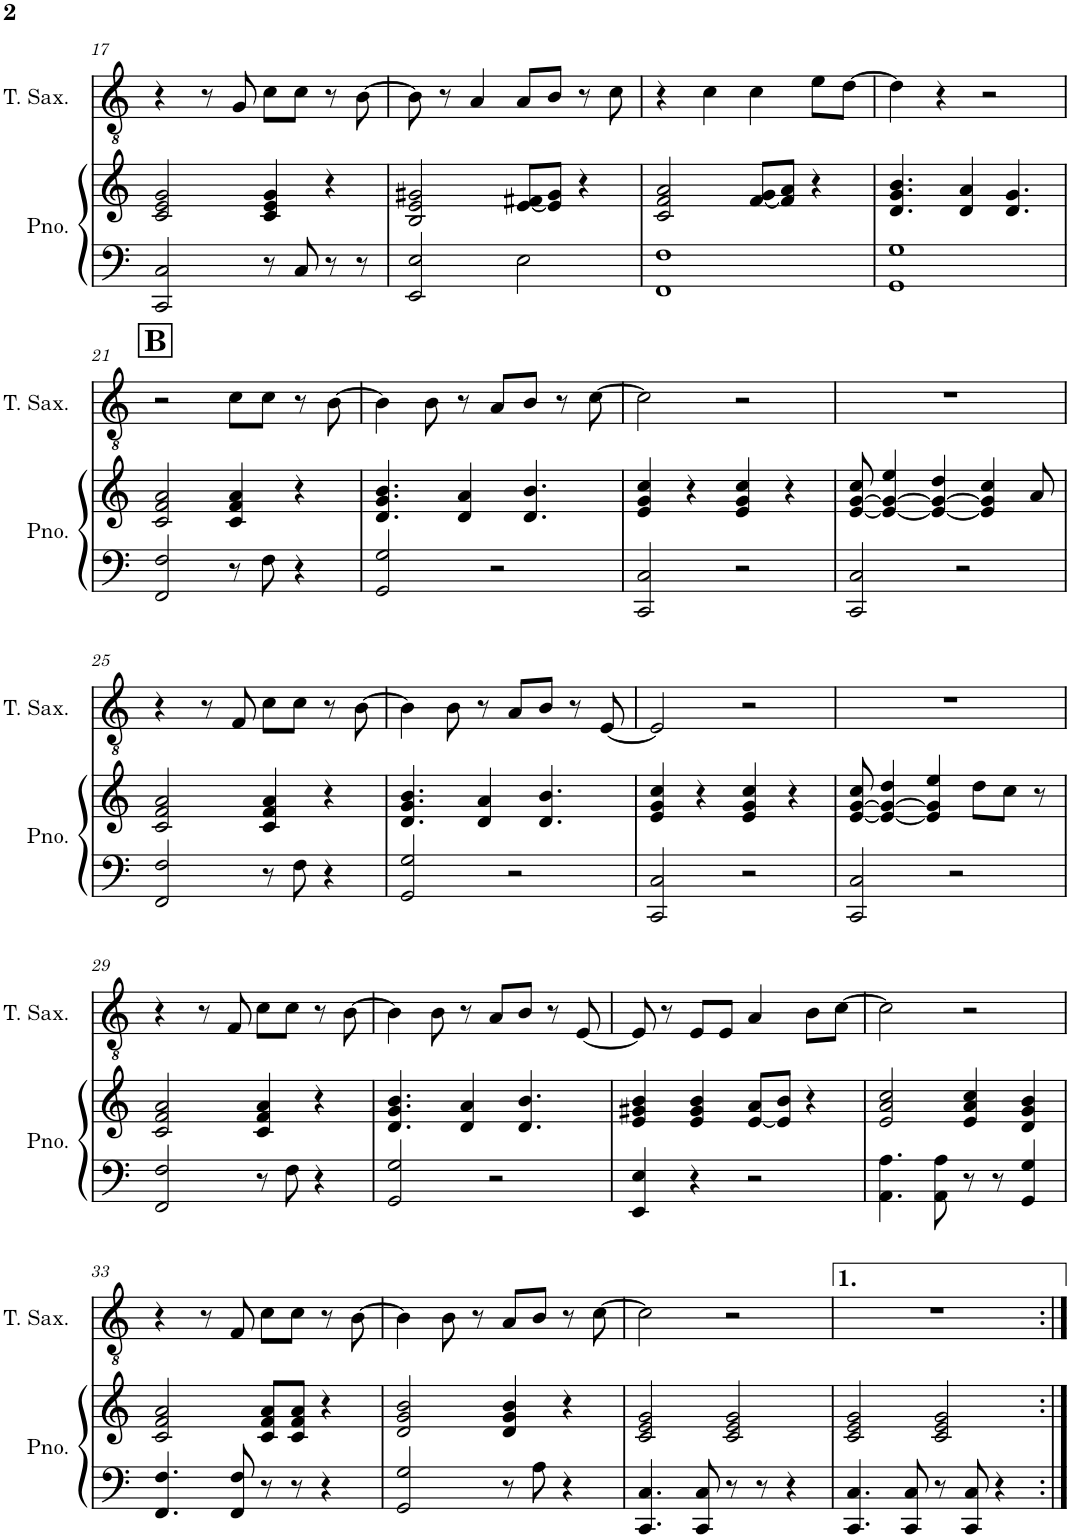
**kern	**kern	**kern
*part2	*part2	*part1
*staff3	*staff2	*staff1
*I"Piano	*	*I"Tenor Saxophone
*I'Pno.	*	*I'T. Sax.
!!LO:PB:g=z
*clefF4	*clefG2	*clefGv2
*	*	*ITrd8c14
*k[]	*k[]	*k[]
*M4/4	*M4/4	*M4/4
=17	=17	=17
2CC/ 2C/	2c/ 2e/ 2g/	4r
.	.	8r
.	.	8G/
8r	4c/ 4e/ 4g/	8c\L
8C/	.	8c\J
8r	4r	8r
8r	.	[8B\
=18	=18	=18
2EE/ 2E/	2B/ 2e/ 2g#X/	8B\]
.	.	8r
.	.	4A/
2E\	[8e/ 8f#X/L	8A/L
.	8e/] 8g#/J	8B/J
.	4r	8r
.	.	8c\
=19	=19	=19
1FF 1F	2c/ 2f/ 2a/	4r
.	.	4c\
.	[8f/ 8g/L	4c\
.	8f/] 8a/J	.
.	4r	8e\L
.	.	[8d\J
=20	=20	=20
1GG 1G	4.d/ 4.g/ 4.b/	4d\]
.	.	4r
.	4d/ 4a/	.
.	.	2r
.	4.d/ 4.g/	.
!!LO:LB:g=z
!!LO:REH:place=s1:a:B:cj:fs=14:t=B
=21	=21	=21
2FF/ 2F/	2c/ 2f/ 2a/	2r
8r	4c/ 4f/ 4a/	8c\L
8F\	.	8c\J
4r	4r	8r
.	.	[8B\
=22	=22	=22
2GG/ 2G/	4.d/ 4.g/ 4.b/	4B\]
.	.	8B\
.	4d/ 4a/	8r
2r	.	8A/L
.	4.d/ 4.b/	8B/J
.	.	8r
.	.	[8c\
=23	=23	=23
2CC/ 2C/	4e/ 4g/ 4cc/	2c\]
.	4r	.
2r	4e/ 4g/ 4cc/	2r
.	4r	.
=24	=24	=24
2CC/ 2C/	[8e/ [8g/ 8cc/	1r
.	4e/_ 4g/_ 4ee/	.
.	4e/_ 4g/_ 4dd/	.
2r	.	.
.	4e/] 4g/] 4cc/	.
.	8a/	.
!!LO:LB:g=z
=25	=25	=25
2FF/ 2F/	2c/ 2f/ 2a/	4r
.	.	8r
.	.	8F/
8r	4c/ 4f/ 4a/	8c\L
8F\	.	8c\J
4r	4r	8r
.	.	[8B\
=26	=26	=26
2GG/ 2G/	4.d/ 4.g/ 4.b/	4B\]
.	.	8B\
.	4d/ 4a/	8r
2r	.	8A/L
.	4.d/ 4.b/	8B/J
.	.	8r
.	.	[8E/
=27	=27	=27
2CC/ 2C/	4e/ 4g/ 4cc/	2E/]
.	4r	.
2r	4e/ 4g/ 4cc/	2r
.	4r	.
=28	=28	=28
2CC/ 2C/	[8e/ [8g/ 8cc/	1r
.	4e/_ 4g/_ 4dd/	.
.	4e/] 4g/] 4ee/	.
2r	.	.
.	8dd\L	.
.	8cc\J	.
.	8r	.
!!LO:LB:g=z
=29	=29	=29
2FF/ 2F/	2c/ 2f/ 2a/	4r
.	.	8r
.	.	8F/
8r	4c/ 4f/ 4a/	8c\L
8F\	.	8c\J
4r	4r	8r
.	.	[8B\
=30	=30	=30
2GG/ 2G/	4.d/ 4.g/ 4.b/	4B\]
.	.	8B\
.	4d/ 4a/	8r
2r	.	8A/L
.	4.d/ 4.b/	8B/J
.	.	8r
.	.	[8E/
=31	=31	=31
4EE/ 4E/	4e/ 4g#X/ 4b/	8E/]
.	.	8r
4r	4e/ 4g#/ 4b/	8E/L
.	.	8E/J
2r	[8e/ 8a/L	4A/
.	8e/] 8b/J	.
.	4r	8B\L
.	.	[8c\J
=32	=32	=32
4.AA\ 4.A\	2e/ 2a/ 2cc/	2c\]
8AA\ 8A\	.	.
8r	4e/ 4a/ 4cc/	2r
8r	.	.
4GG/ 4G/	4d/ 4g/ 4b/	.
!!LO:LB:g=z
=33	=33	=33
4.FF/ 4.F/	2c/ 2f/ 2a/	4r
.	.	8r
8FF/ 8F/	.	8F/
8r	8c/ 8f/ 8a/L	8c\L
8r	8c/ 8f/ 8a/J	8c\J
4r	4r	8r
.	.	[8B\
=34	=34	=34
2GG/ 2G/	2d/ 2g/ 2b/	4B\]
.	.	8B\
.	.	8r
8r	4d/ 4g/ 4b/	8A/L
8A\	.	8B/J
4r	4r	8r
.	.	[8c\
=35	=35	=35
4.CC/ 4.C/	2c/ 2e/ 2g/	2c\]
8CC/ 8C/	.	.
8r	2c/ 2e/ 2g/	2r
8r	.	.
4r	.	.
=36	=36	=36
4.CC/ 4.C/	2c/ 2e/ 2g/	1r
8CC/ 8C/	.	.
8r	2c/ 2e/ 2g/	.
8CC/ 8C/	.	.
4r	.	.
=:|!	=:|!	=:|!
*-	*-	*-
